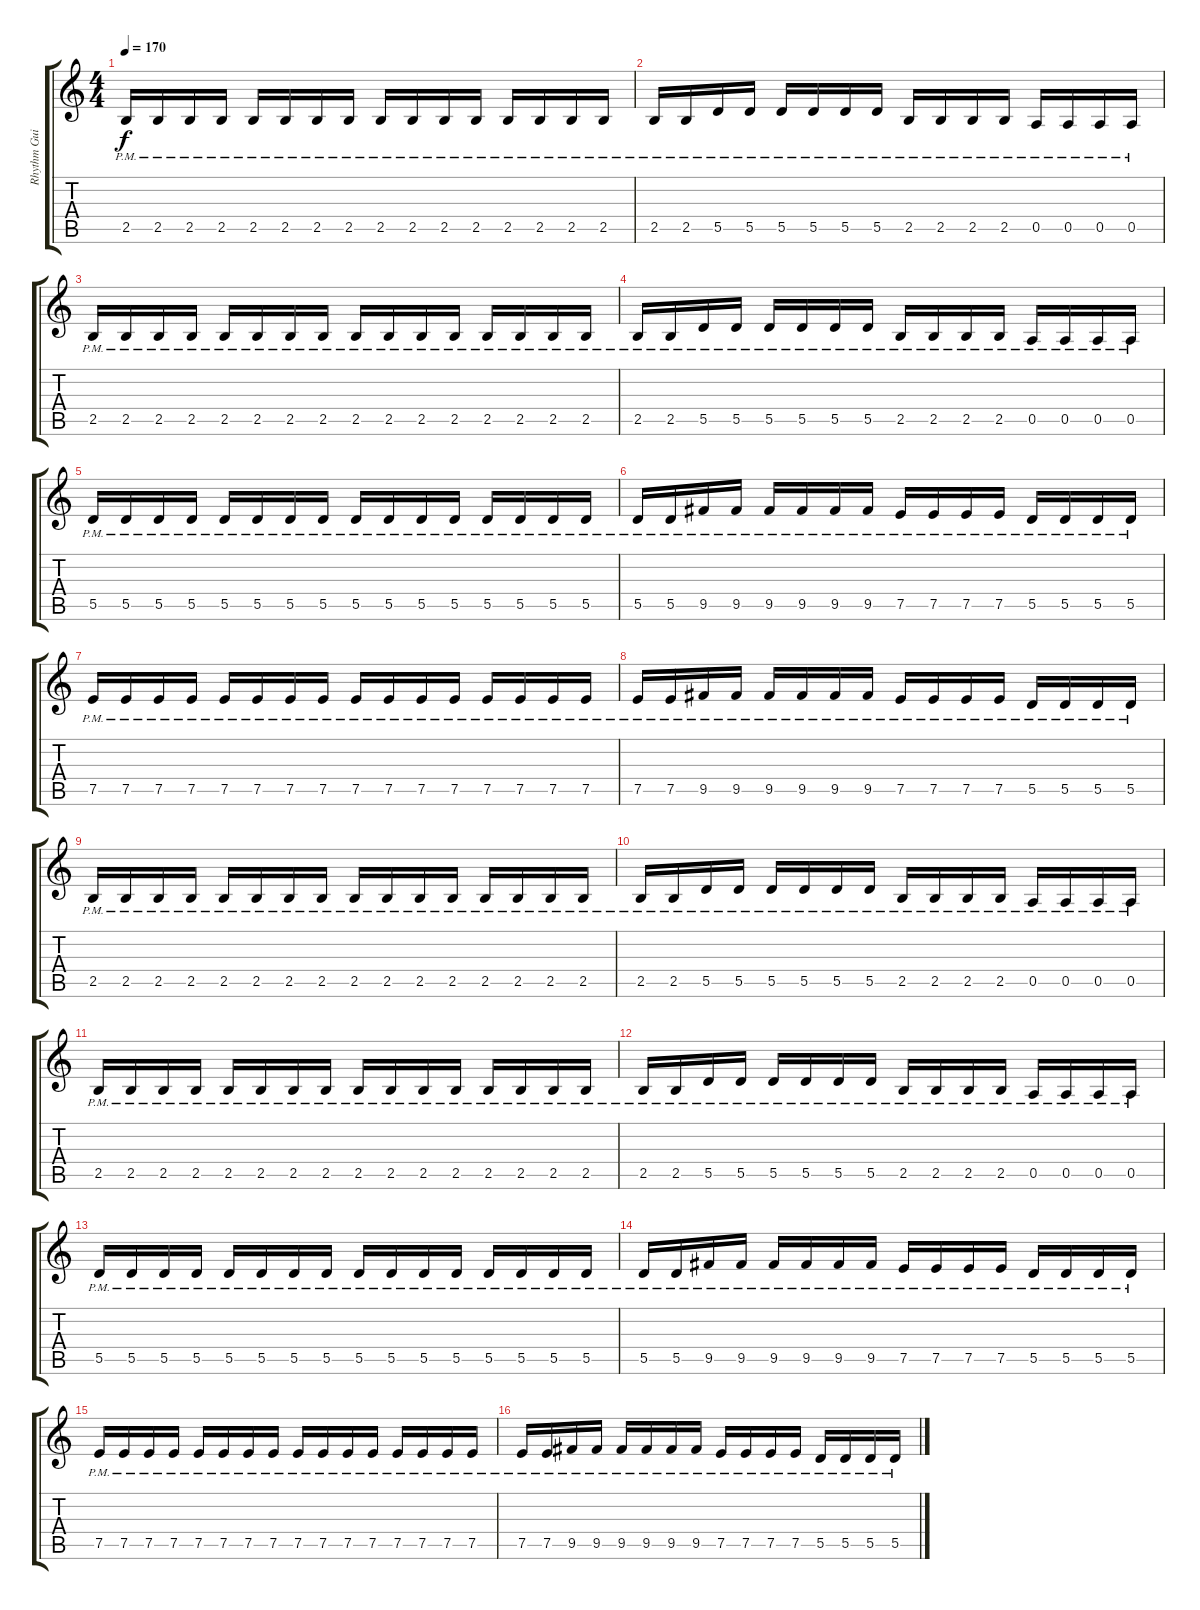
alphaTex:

\track ("Rhythm Guitar" "Rhythm Gui") {instrument distortionguitar}
\staff {score tabs}
\tuning (E4 B3 G3 D3 A2 E2) {hide}
\ts (4 4)
\tempo 170
\clef g2
\ks c
2.5{pm}.16{dy f} 2.5{pm}.16 2.5{pm}.16 2.5{pm}.16 2.5{pm}.16 2.5{pm}.16 2.5{pm}.16 2.5{pm}.16 2.5{pm}.16 2.5{pm}.16 2.5{pm}.16 2.5{pm}.16 2.5{pm}.16 2.5{pm}.16 2.5{pm}.16 2.5{pm}.16 |
2.5{pm}.16 2.5{pm}.16 5.5{pm}.16 5.5{pm}.16 5.5{pm}.16 5.5{pm}.16 5.5{pm}.16 5.5{pm}.16 2.5{pm}.16 2.5{pm}.16 2.5{pm}.16 2.5{pm}.16 0.5{pm}.16 0.5{pm}.16 0.5{pm}.16 0.5{pm}.16 |
2.5{pm}.16 2.5{pm}.16 2.5{pm}.16 2.5{pm}.16 2.5{pm}.16 2.5{pm}.16 2.5{pm}.16 2.5{pm}.16 2.5{pm}.16 2.5{pm}.16 2.5{pm}.16 2.5{pm}.16 2.5{pm}.16 2.5{pm}.16 2.5{pm}.16 2.5{pm}.16 |
2.5{pm}.16 2.5{pm}.16 5.5{pm}.16 5.5{pm}.16 5.5{pm}.16 5.5{pm}.16 5.5{pm}.16 5.5{pm}.16 2.5{pm}.16 2.5{pm}.16 2.5{pm}.16 2.5{pm}.16 0.5{pm}.16 0.5{pm}.16 0.5{pm}.16 0.5{pm}.16 |
5.5{pm}.16 5.5{pm}.16 5.5{pm}.16 5.5{pm}.16 5.5{pm}.16 5.5{pm}.16 5.5{pm}.16 5.5{pm}.16 5.5{pm}.16 5.5{pm}.16 5.5{pm}.16 5.5{pm}.16 5.5{pm}.16 5.5{pm}.16 5.5{pm}.16 5.5{pm}.16 |
5.5{pm}.16 5.5{pm}.16 9.5{pm}.16 9.5{pm}.16 9.5{pm}.16 9.5{pm}.16 9.5{pm}.16 9.5{pm}.16 7.5{pm}.16 7.5{pm}.16 7.5{pm}.16 7.5{pm}.16 5.5{pm}.16 5.5{pm}.16 5.5{pm}.16 5.5{pm}.16 |
7.5{pm}.16 7.5{pm}.16 7.5{pm}.16 7.5{pm}.16 7.5{pm}.16 7.5{pm}.16 7.5{pm}.16 7.5{pm}.16 7.5{pm}.16 7.5{pm}.16 7.5{pm}.16 7.5{pm}.16 7.5{pm}.16 7.5{pm}.16 7.5{pm}.16 7.5{pm}.16 |
7.5{pm}.16 7.5{pm}.16 9.5{pm}.16 9.5{pm}.16 9.5{pm}.16 9.5{pm}.16 9.5{pm}.16 9.5{pm}.16 7.5{pm}.16 7.5{pm}.16 7.5{pm}.16 7.5{pm}.16 5.5{pm}.16 5.5{pm}.16 5.5{pm}.16 5.5{pm}.16 |
2.5{pm}.16 2.5{pm}.16 2.5{pm}.16 2.5{pm}.16 2.5{pm}.16 2.5{pm}.16 2.5{pm}.16 2.5{pm}.16 2.5{pm}.16 2.5{pm}.16 2.5{pm}.16 2.5{pm}.16 2.5{pm}.16 2.5{pm}.16 2.5{pm}.16 2.5{pm}.16 |
2.5{pm}.16 2.5{pm}.16 5.5{pm}.16 5.5{pm}.16 5.5{pm}.16 5.5{pm}.16 5.5{pm}.16 5.5{pm}.16 2.5{pm}.16 2.5{pm}.16 2.5{pm}.16 2.5{pm}.16 0.5{pm}.16 0.5{pm}.16 0.5{pm}.16 0.5{pm}.16 |
2.5{pm}.16 2.5{pm}.16 2.5{pm}.16 2.5{pm}.16 2.5{pm}.16 2.5{pm}.16 2.5{pm}.16 2.5{pm}.16 2.5{pm}.16 2.5{pm}.16 2.5{pm}.16 2.5{pm}.16 2.5{pm}.16 2.5{pm}.16 2.5{pm}.16 2.5{pm}.16 |
2.5{pm}.16 2.5{pm}.16 5.5{pm}.16 5.5{pm}.16 5.5{pm}.16 5.5{pm}.16 5.5{pm}.16 5.5{pm}.16 2.5{pm}.16 2.5{pm}.16 2.5{pm}.16 2.5{pm}.16 0.5{pm}.16 0.5{pm}.16 0.5{pm}.16 0.5{pm}.16 |
5.5{pm}.16 5.5{pm}.16 5.5{pm}.16 5.5{pm}.16 5.5{pm}.16 5.5{pm}.16 5.5{pm}.16 5.5{pm}.16 5.5{pm}.16 5.5{pm}.16 5.5{pm}.16 5.5{pm}.16 5.5{pm}.16 5.5{pm}.16 5.5{pm}.16 5.5{pm}.16 |
5.5{pm}.16 5.5{pm}.16 9.5{pm}.16 9.5{pm}.16 9.5{pm}.16 9.5{pm}.16 9.5{pm}.16 9.5{pm}.16 7.5{pm}.16 7.5{pm}.16 7.5{pm}.16 7.5{pm}.16 5.5{pm}.16 5.5{pm}.16 5.5{pm}.16 5.5{pm}.16 |
7.5{pm}.16 7.5{pm}.16 7.5{pm}.16 7.5{pm}.16 7.5{pm}.16 7.5{pm}.16 7.5{pm}.16 7.5{pm}.16 7.5{pm}.16 7.5{pm}.16 7.5{pm}.16 7.5{pm}.16 7.5{pm}.16 7.5{pm}.16 7.5{pm}.16 7.5{pm}.16 |
7.5{pm}.16 7.5{pm}.16 9.5{pm}.16 9.5{pm}.16 9.5{pm}.16 9.5{pm}.16 9.5{pm}.16 9.5{pm}.16 7.5{pm}.16 7.5{pm}.16 7.5{pm}.16 7.5{pm}.16 5.5{pm}.16 5.5{pm}.16 5.5{pm}.16 5.5{pm}.16
